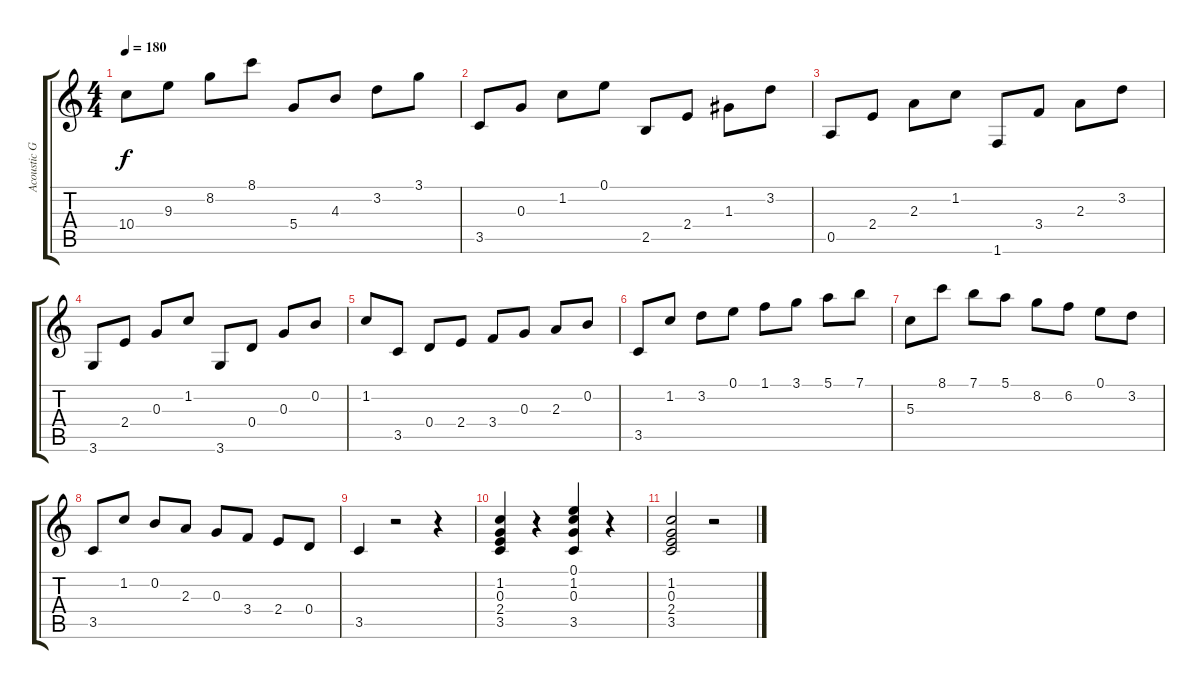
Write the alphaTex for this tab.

\track ("Acoustic Guitar" "Acoustic G") {instrument acousticguitarnylon}
\staff {score tabs}
\tuning (E4 B3 G3 D3 A2 E2) {hide}
\ts (4 4)
\tempo 180
\clef g2
\ks c
10.4.8{dy f} 9.3.8 8.2.8 8.1.8 5.4.8 4.3.8 3.2.8 3.1.8 |
3.5.8 0.3.8 1.2.8 0.1.8 2.5.8 2.4.8 1.3.8 3.2.8 |
0.5.8 2.4.8 2.3.8 1.2.8 1.6.8 3.4.8 2.3.8 3.2.8 |
3.6.8 2.4.8 0.3.8 1.2.8 3.6.8 0.4.8 0.3.8 0.2.8 |
1.2.8 3.5.8 0.4.8 2.4.8 3.4.8 0.3.8 2.3.8 0.2.8 |
3.5.8 1.2.8 3.2.8 0.1.8 1.1.8 3.1.8 5.1.8 7.1.8 |
5.3.8 8.1.8 7.1.8 5.1.8 8.2.8 6.2.8 0.1.8 3.2.8 |
3.5.8 1.2.8 0.2.8 2.3.8 0.3.8 3.4.8 2.4.8 0.4.8 |
3.5.4 r.2 r.4 |
(1.2 0.3 2.4 3.5).4 r.4 (0.1 1.2 0.3 3.5).4 r.4 |
(1.2 0.3 2.4 3.5).2 r.2
